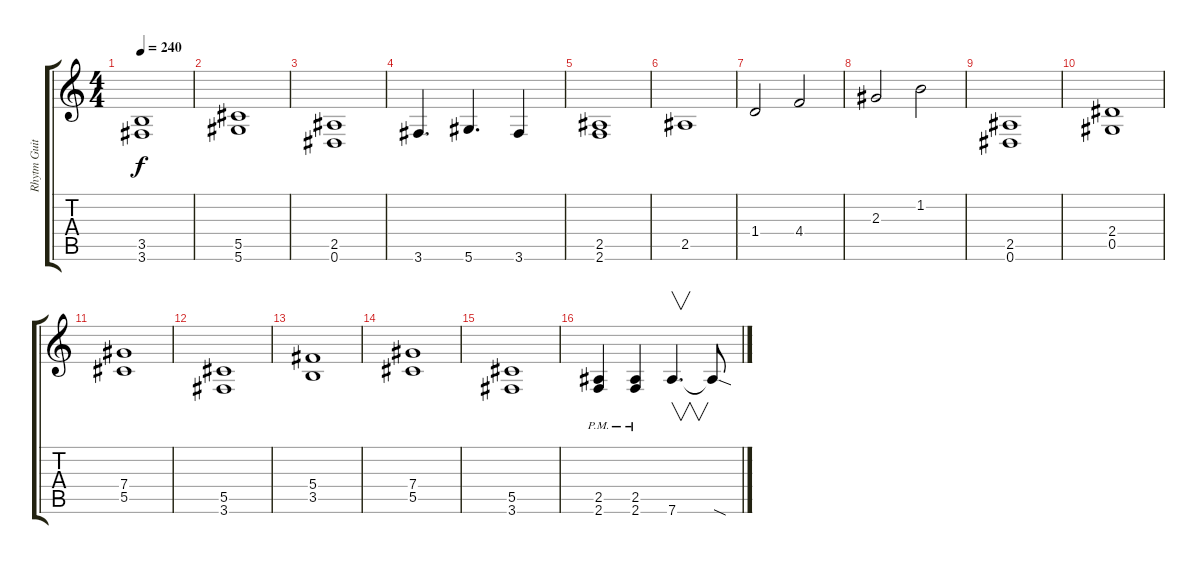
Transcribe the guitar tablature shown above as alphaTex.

\track ("Rhytm Guitar 1" "Rhytm Guit") {instrument distortionguitar}
\staff {score tabs}
\tuning (Eb4 Bb3 Gb3 Db3 Ab2 Eb2) {hide}
\ts (4 4)
\tempo 240
\clef g2
\ks c
(3.5 3.6).1{dy f} |
(5.5 5.6).1 |
(2.5 0.6).1 |
3.6.4{d} 5.6.4{d} 3.6.4 |
(2.5 2.6).1 |
2.5.1 |
1.4.2 4.4.2 |
2.3.2 1.2.2 |
(2.5 0.6).1 |
(2.4 0.5).1 |
(7.4 5.5).1 |
(5.5 3.6).1 |
(5.4 3.5).1 |
(7.4 5.5).1 |
(5.5 3.6).1 |
(2.5{pm} 2.6{pm}).4 (2.5{pm} 2.6{pm}).4 7.6.4{v d} 7.6{sod t}.8
